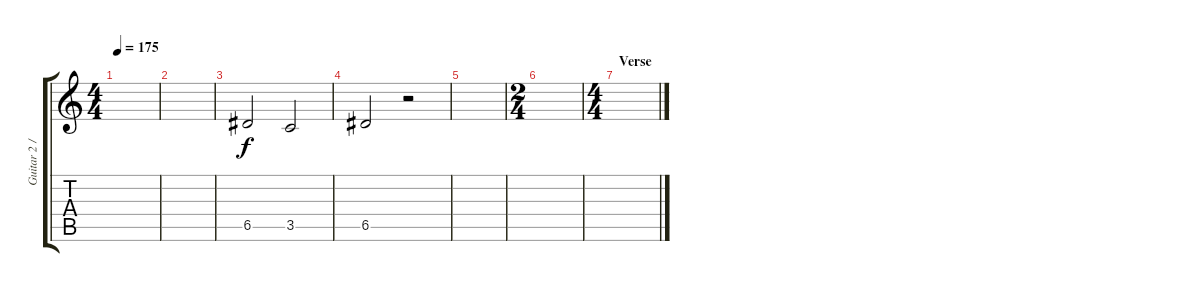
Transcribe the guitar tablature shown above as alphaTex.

\track ("Guitar 2 / Keyboard solo" "Guitar 2 /") {instrument distortionguitar}
\staff {score tabs}
\tuning (E4 B3 G3 D3 A2 E2) {hide}
\ts (4 4)
\tempo 175
\clef g2
\ks c
|
|
6.5.2 3.5.2 |
6.5.2 r.2 |
|
\ts (2 4)
|
\ts (4 4)
\section ("" "Verse")
